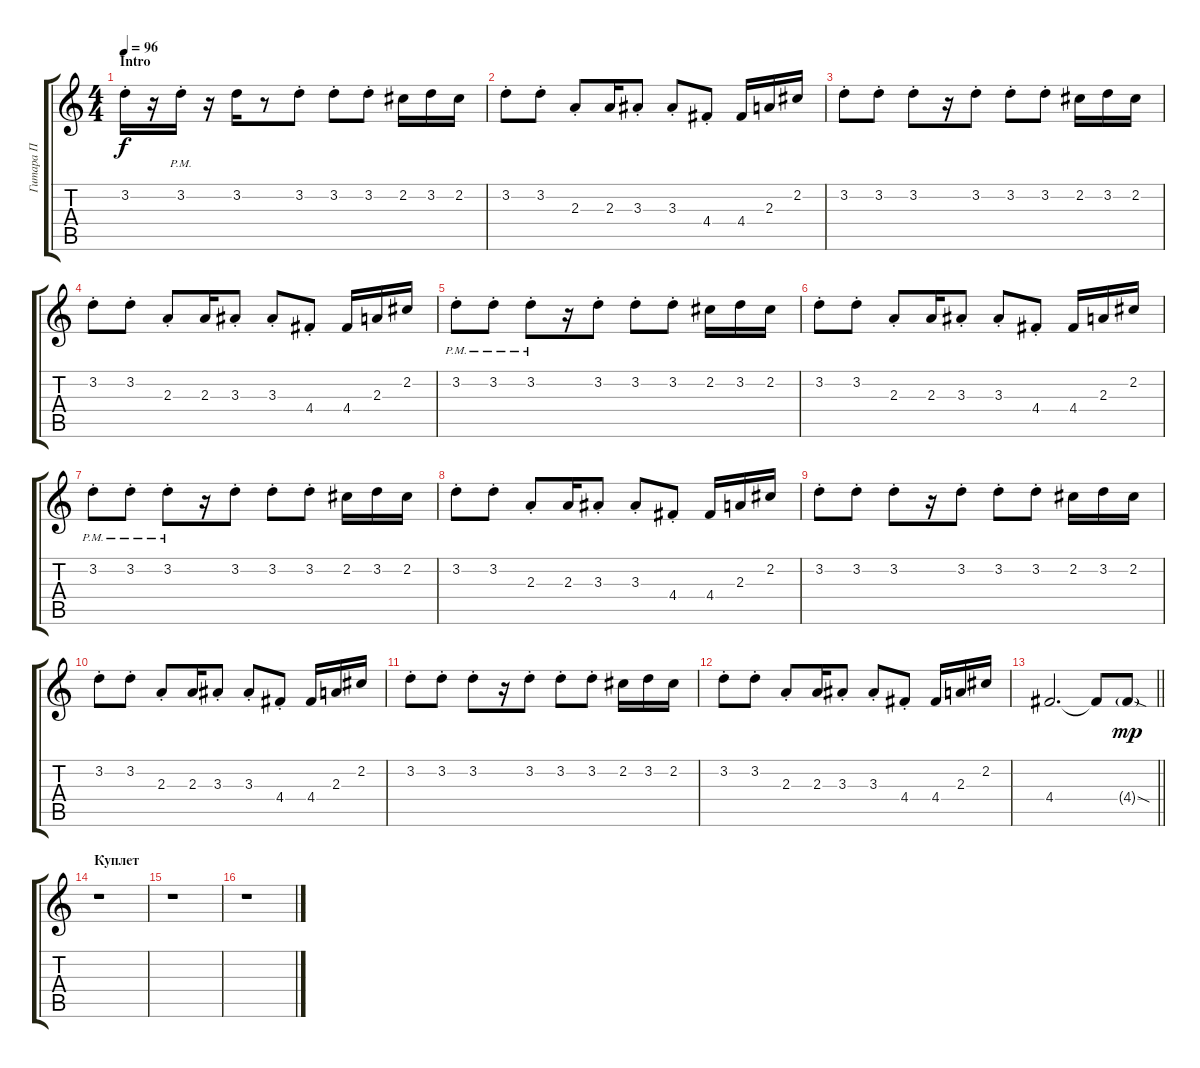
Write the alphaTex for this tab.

\track ("Гитара П" "Гитара П") {instrument overdrivenguitar}
\staff {score tabs}
\tuning (E4 B3 G3 D3 A2 E2) {hide}
\ts (4 4)
\section ("" "Intro")
\tempo 96
\clef g2
\ks c
3.2{st}.16{dy f instrument overdrivenguitar} r.16 3.2{pm st}.16 r.16 3.2.16 r.8 3.2{st}.8 3.2{st}.8 3.2{st}.8 2.2.16 3.2.16 2.2.16 |
3.2{st}.8 3.2{st}.8 2.3{st}.8 2.3.16 3.3{st}.8 3.3{st}.8 4.4{st}.8 4.4.16 2.3.16 2.2.16 |
3.2{st}.8 3.2{st}.8 3.2{st}.8 r.16 3.2{st}.8 3.2{st}.8 3.2{st}.8 2.2.16 3.2.16 2.2.16 |
3.2{st}.8 3.2{st}.8 2.3{st}.8 2.3.16 3.3{st}.8 3.3{st}.8 4.4{st}.8 4.4.16 2.3.16 2.2.16 |
3.2{pm st}.8 3.2{pm st}.8 3.2{pm st}.8 r.16 3.2{st}.8 3.2{st}.8 3.2{st}.8 2.2.16 3.2.16 2.2.16 |
3.2{st}.8 3.2{st}.8 2.3{st}.8 2.3.16 3.3{st}.8 3.3{st}.8 4.4{st}.8 4.4.16 2.3.16 2.2.16 |
3.2{pm st}.8 3.2{pm st}.8 3.2{pm st}.8 r.16 3.2{st}.8 3.2{st}.8 3.2{st}.8 2.2.16 3.2.16 2.2.16 |
3.2{st}.8 3.2{st}.8 2.3{st}.8 2.3.16 3.3{st}.8 3.3{st}.8 4.4{st}.8 4.4.16 2.3.16 2.2.16 |
3.2{st}.8 3.2{st}.8 3.2{st}.8 r.16 3.2{st}.8 3.2{st}.8 3.2{st}.8 2.2.16 3.2.16 2.2.16 |
3.2{st}.8 3.2{st}.8 2.3{st}.8 2.3.16 3.3{st}.8 3.3{st}.8 4.4{st}.8 4.4.16 2.3.16 2.2.16 |
3.2{st}.8 3.2{st}.8 3.2{st}.8 r.16 3.2{st}.8 3.2{st}.8 3.2{st}.8 2.2.16 3.2.16 2.2.16 |
3.2{st}.8 3.2{st}.8 2.3{st}.8 2.3.16 3.3{st}.8 3.3{st}.8 4.4{st}.8 4.4.16 2.3.16 2.2.16 |
\barLineRight lightlight
4.4.2{d} 4.4{t}.8 4.4{sod g}.8{dy mp} |
\section ("" "Куплет")
r.1 |
r.1 |
r.1
